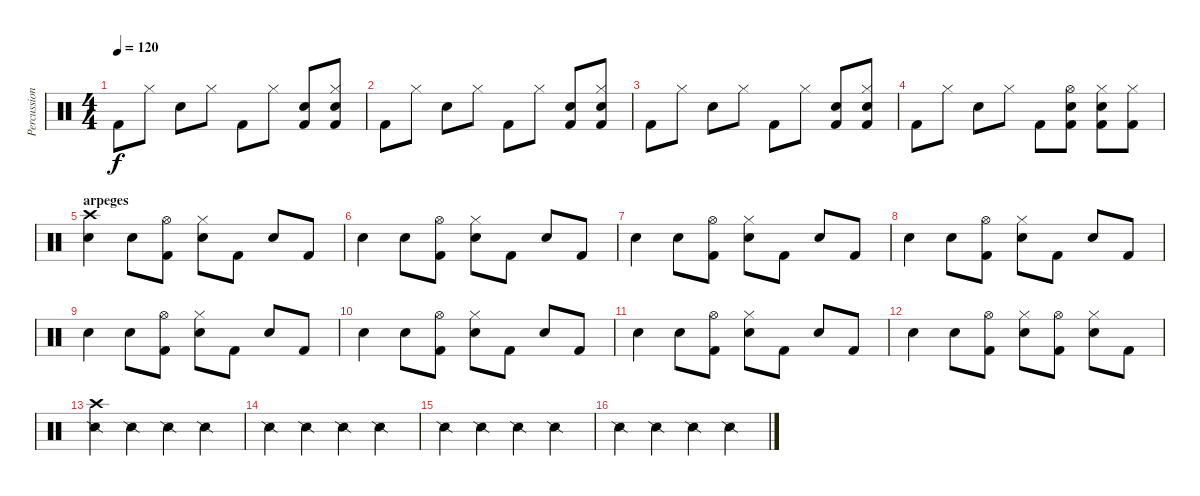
\track ("Percussion" "Percussion") {instrument percussion}
\staff {score}
\articulation defaults
\ts (4 4)
\tempo 120
\clef neutral
\ks c "Kick (hit) 2".8{dy f} "Hi-Hat (closed)".8 "Snare (hit) 2".8 "Hi-Hat (closed)".8 "Kick (hit) 2".8 "Hi-Hat (closed)".8
("Kick (hit) 2" "Snare (hit) 2").8 ("Hi-Hat (closed)" "Kick (hit) 2" "Snare (hit) 2").8 |
"Kick (hit) 2".8 "Hi-Hat (closed)".8 "Snare (hit) 2".8 "Hi-Hat (closed)".8 "Kick (hit) 2".8 "Hi-Hat (closed)".8 ("Kick (hit) 2" "Snare (hit) 2").8 ("Hi-Hat (closed)" "Kick (hit) 2" "Snare (hit) 2").8 |
"Kick (hit) 2".8 "Hi-Hat (closed)".8 "Snare (hit) 2".8 "Hi-Hat (closed)".8 "Kick (hit) 2".8 "Hi-Hat (closed)".8 ("Kick (hit) 2" "Snare (hit) 2").8 ("Hi-Hat (closed)" "Kick (hit) 2" "Snare (hit) 2").8 |
"Kick (hit) 2".8 "Hi-Hat (closed)".8 "Snare (hit) 2".8 "Hi-Hat (closed)".8 "Kick (hit) 2".8 ("Hi-Hat (open)" "Kick (hit) 2" "Snare (hit) 2").8 ("Hi-Hat (closed)" "Kick (hit) 2" "Snare (hit) 2").8 ("Hi-Hat (closed)" "Kick (hit) 2").8 |
\section ("" "arpeges")
("Crash high (hit)" "Snare (hit) 2").4 "Snare (hit) 2".8 ("Hi-Hat (open)" "Kick (hit) 2").8 ("Hi-Hat (closed)" "Snare (hit) 2").8 "Kick (hit) 2".8 "Snare (hit) 2".8 "Kick (hit) 2".8 |
"Snare (hit) 2".4 "Snare (hit) 2".8 ("Hi-Hat (open)" "Kick (hit) 2").8 ("Hi-Hat (closed)" "Snare (hit) 2").8 "Kick (hit) 2".8 "Snare (hit) 2".8 "Kick (hit) 2".8 |
"Snare (hit) 2".4 "Snare (hit) 2".8 ("Hi-Hat (open)" "Kick (hit) 2").8 ("Hi-Hat (closed)" "Snare (hit) 2").8 "Kick (hit) 2".8 "Snare (hit) 2".8 "Kick (hit) 2".8 |
"Snare (hit) 2".4 "Snare (hit) 2".8 ("Hi-Hat (open)" "Kick (hit) 2").8 ("Hi-Hat (closed)" "Snare (hit) 2").8 "Kick (hit) 2".8 "Snare (hit) 2".8 "Kick (hit) 2".8 |
"Snare (hit) 2".4 "Snare (hit) 2".8 ("Hi-Hat (open)" "Kick (hit) 2").8 ("Hi-Hat (closed)" "Snare (hit) 2").8 "Kick (hit) 2".8 "Snare (hit) 2".8 "Kick (hit) 2".8 |
"Snare (hit) 2".4 "Snare (hit) 2".8 ("Hi-Hat (open)" "Kick (hit) 2").8 ("Hi-Hat (closed)" "Snare (hit) 2").8 "Kick (hit) 2".8 "Snare (hit) 2".8 "Kick (hit) 2".8 |
"Snare (hit) 2".4 "Snare (hit) 2".8 ("Hi-Hat (open)" "Kick (hit) 2").8 ("Hi-Hat (closed)" "Snare (hit) 2").8 "Kick (hit) 2".8 "Snare (hit) 2".8 "Kick (hit) 2".8 |
"Snare (hit) 2".4 "Snare (hit) 2".8 ("Hi-Hat (open)" "Kick (hit) 2").8 ("Hi-Hat (closed)" "Snare (hit) 2").8 ("Hi-Hat (open)" "Kick (hit) 2").8 ("Hi-Hat (closed)" "Snare (hit) 2").8 "Kick (hit) 2".8 |
("Crash high (hit)" "Snare (side stick) 2").4 "Snare (side stick) 2".4 "Snare (side stick) 2".4 "Snare (side stick) 2".4 |
"Snare (side stick) 2".4 "Snare (side stick) 2".4 "Snare (side stick) 2".4 "Snare (side stick) 2".4 |
"Snare (side stick) 2".4 "Snare (side stick) 2".4 "Snare (side stick) 2".4 "Snare (side stick) 2".4 |
"Snare (side stick) 2".4 "Snare (side stick) 2".4 "Snare (side stick) 2".4 "Snare (side stick) 2".4
